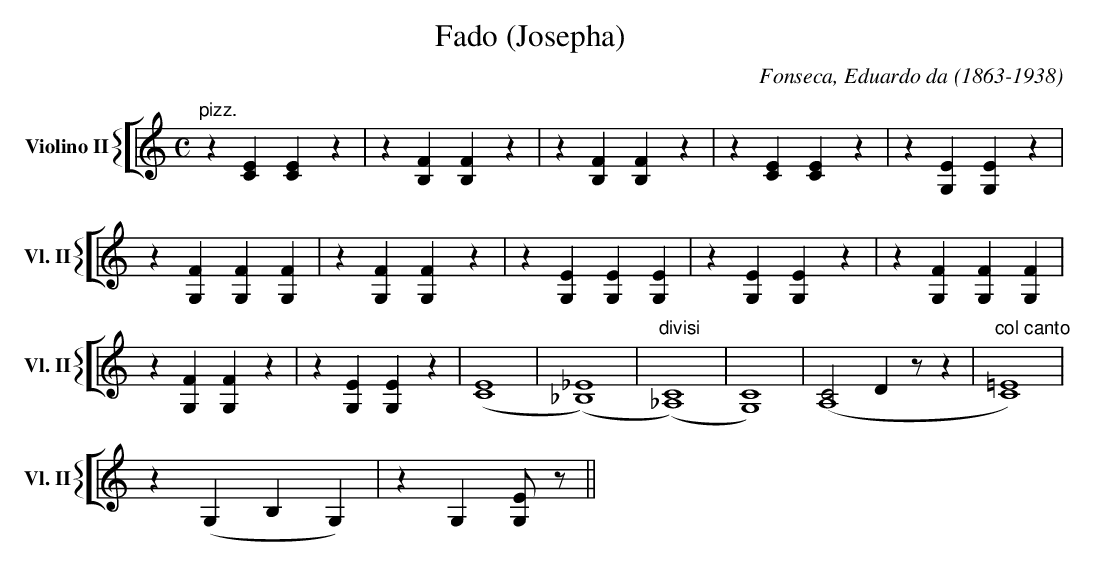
X:1
T:Fado (Josepha)
C:Fonseca, Eduardo da (1863-1938)
M:C
L:1/4
K:C
V: 3 clef=treble name="Violino II" sname="Vl. II"
%%staves [{ 3 }]
    "pizz." z[CE][CE]z | z[B,F][B,F]z |  z[B,F][B,F]z | z[CE][CE]z | \
    z[G,E][G,E]z | z[G,F][G,F][G,F] | z[G,F][G,F]z | z[G,E][G,E][G,E] | \
    z[G,E][G,E]z | z[G,F][G,F][G,F] | z[G,F][G,F]z | z[G,E][G,E]z | ([EC]4 | ([_E_B,]4) | "divisi"([C_A,]4) |\
    [CG,]4) | [C2(A,4]Dz/z | "col canto"[=EC]4) |
    z(G,B,G,) | zG,[EG,]/z/||
